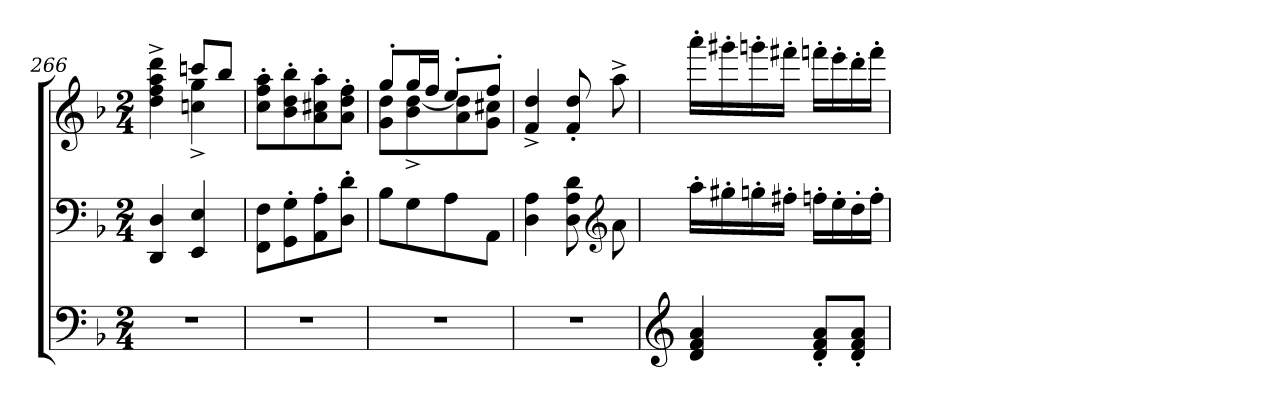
**kern	**kern	**kern
*part3	*part2	*part1
*staff3	*staff2	*staff1
*clefF4	*clefF4	*clefG2
*k[b-]	*k[b-]	*k[b-]
*M2/4	*M2/4	*M2/4
=266	=266	=266
*	*	*^
2r	4D 4DD	4ryy	4ddd^> 4aa^> 4ff^> 4dd^>
.	4E 4EE	8cccnL	4gg^> 4ccn^>
.	.	8bb-J	.
*	*	*v	*v
=267	=267	=267
2r	8F 8FFL	8aa'> 8ff'> 8cc'>L
.	8G'> 8GG'>	8bb-'> 8dd'> 8b-'>
.	8A'> 8AA'>	8aa'> 8cc#X'> 8a'>
.	8d'> 8D'>J	8ff'> 8dd'> 8a'>J
=268	=268	=268
*	*	*^
2r	8B-L	8gg'>L	8dd 8gL
.	8G	16ggL	[8dd^> 8b-^>
.	.	16ffJJ	.
.	8A	8ee'>L	8dd] 8a
.	8AAJ	8ff'>J	8cc#X 8gJ
*	*	*v	*v
=269	=269	=269
2r	4A 4D	4dd^> 4f^>
.	8d 8A 8D	8dd'> 8f'>
*	*clefG2	*
.	8a\	8aa^>
=270	=270	=270
*clefG2	*	*
4a 4f 4d	16aa'>LL	16aaa'>LL
.	16gg#X'>	16ggg#X'>
.	16ggn'>	16gggn'>
.	16ff#X'>JJ	16fff#X'>JJ
8a'> 8f'> 8d'>L	16ffn'>LL	16fffn'>LL
.	16ee'>	16eee'>
8a'> 8f'> 8d'>J	16dd'>	16ddd'>
.	16ff'>JJ	16fff'>JJ
=	=	=
*-	*-	*-
